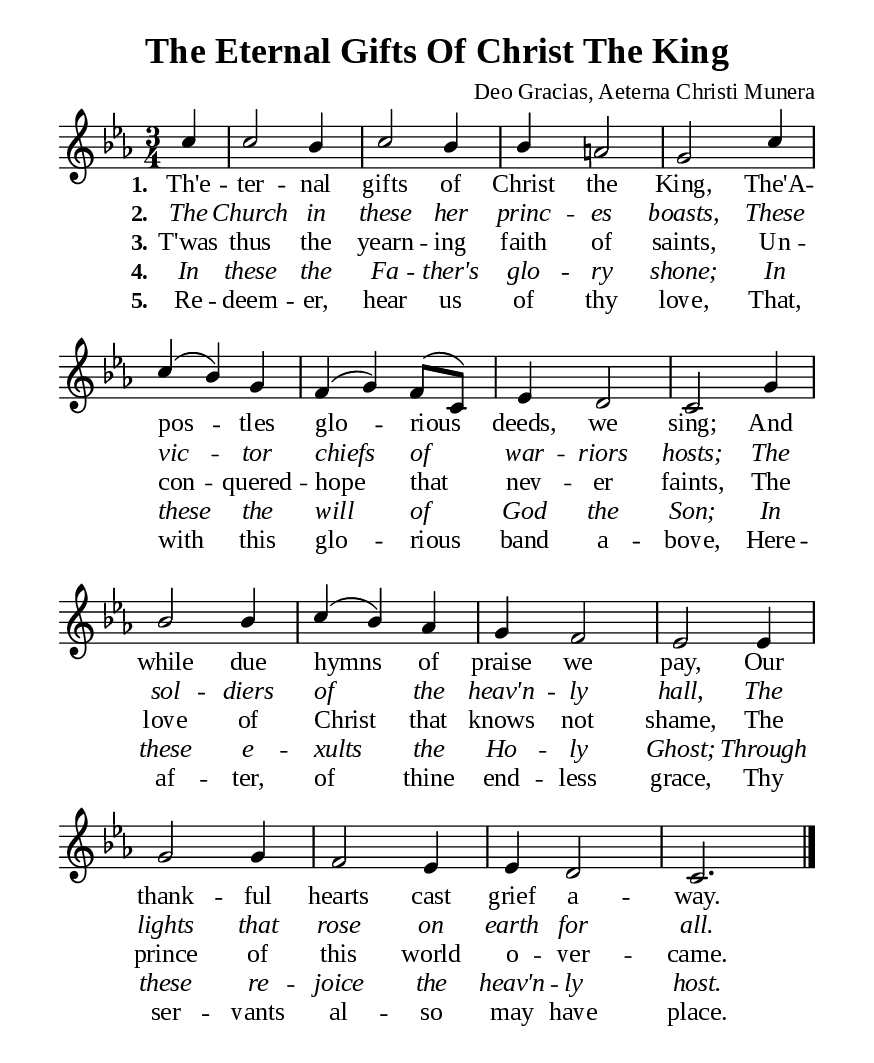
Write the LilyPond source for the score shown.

\version "2.18.2"

\header {
  title = "The Eternal Gifts Of Christ The King"
  composer = "Deo Gracias, Aeterna Christi Munera"
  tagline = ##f
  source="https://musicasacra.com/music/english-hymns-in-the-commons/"
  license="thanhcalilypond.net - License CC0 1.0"
}

global= {
  \key ees \major
  \time 3/4
  \override Score.BarNumber.break-visibility = ##(#f #f #f)
  \override Lyrics.LyricSpace.minimum-distance = #3.0
}

\paper {
  #(set-paper-size "a5")
  top-margin = 10\mm
  bottom-margin = 10\mm
  left-margin = 10\mm
  right-margin = 10\mm
  indent = #0
  #(define fonts
	 (make-pango-font-tree "Liberation Serif"
	 		       "Liberation Serif"
			       "Liberation Serif"
			       (/ 20 20)))
  system-system-spacing = #'((basic-distance . 3) (padding . 3))
}

printItalic = \with {
  \override LyricText.font-shape = #'italic
}

% Verse music
musicVerseSoprano = \relative c'' {
                    \partial 4 c4 |
  %{	01	%} c2 bes4 |
  %{	02	%} c2 bes4 |
  %{	03	%} bes a!2 |
  %{	04	%} g c4 |
  %{	05	%} c (bes) g |
  %{	06	%} f (g) f8 (c) |
  %{	07	%} ees4 d2 |
  %{	08	%} c g'4 |
  %{	09	%} bes2 bes4 |
  %{	10	%} c (bes) aes |
  %{	11	%} g f2 |
  %{	12	%} ees2 ees4 |
  %{	13	%} g2 g4 |
  %{	14	%} f2 ees4 |
  %{	15	%} ees d2 |
  %{	16	%} c2. \bar "|."
}

% Verse lyrics
verseOne = \lyricmode {
  \set stanza = #"1."
  Th'e -- ter -- nal gifts of Christ the King,
  The'A -- pos -- tles glo -- rious deeds, we sing;
  And while due hymns of praise we pay,
  Our thank -- ful hearts cast grief a -- way.
}

verseTwo = \lyricmode {
  \set stanza = #"2."
  The Church in these her princ -- es boasts,
  These vic -- tor chiefs of war -- riors hosts;
  The sol -- diers of the heav'n -- ly hall,
  The lights that rose on earth for all.
}

verseThree = \lyricmode {
  \set stanza = #"3."
  T'was thus the yearn -- ing faith of saints,
  Un -- con -- quered -- hope that nev -- er faints,
  The love of Christ that knows not shame,
  The prince of this world o -- ver -- came.
}

verseFour = \lyricmode {
  \set stanza = #"4."
  In these the Fa -- ther's glo -- ry shone;
  In these the will of God the Son;
  In these e -- xults the Ho -- ly Ghost;
  Through these re -- joice the heav'n -- ly host.
}

verseFive = \lyricmode {
  \set stanza = #"5."
  Re -- deem -- er, hear us of thy love,
  That, with this glo -- rious band a -- bove,
  Here -- af -- ter, of thine end -- less grace,
  Thy ser -- vants al -- so may have place.
}

% Layout
\score {
    \new ChoirStaff <<
      \new Staff <<
        \clef "treble"
        \new Voice = "sopranos" { \global \stemUp \slurUp \musicVerseSoprano }
      >>
      \new Lyrics \lyricsto sopranos \verseOne
      \new Lyrics \printItalic \lyricsto sopranos \verseTwo
      \new Lyrics \lyricsto sopranos \verseThree
      \new Lyrics \printItalic \lyricsto sopranos \verseFour
      \new Lyrics \lyricsto sopranos \verseFive
    >>
}
